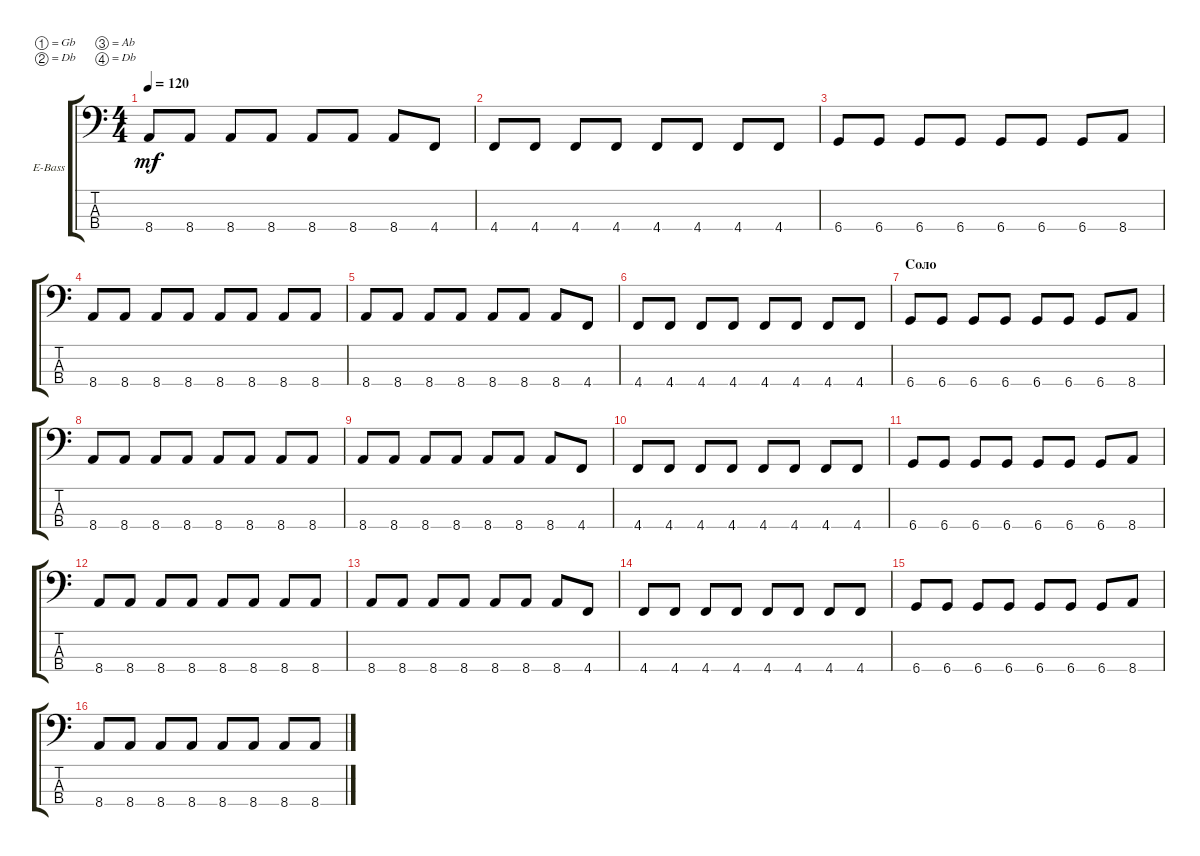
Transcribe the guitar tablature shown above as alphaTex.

\defaultSystemsLayout 4
\bracketExtendMode groupsimilarinstruments
\firstSystemTrackNameOrientation horizontal
\otherSystemsTrackNameOrientation horizontal
\track ("Electric Bass" "E-Bass") {instrument electricbassfinger}
\staff {score tabs}
\tuning (Gb2 Db2 Ab1 Db1)
\ts (4 4)
\tempo 120
\clef f4
\ks c
8.4.8{dy mf} 8.4.8 8.4.8 8.4.8 8.4.8 8.4.8 8.4.8 4.4.8 |
4.4.8 4.4.8 4.4.8 4.4.8 4.4.8 4.4.8 4.4.8 4.4.8 |
6.4.8 6.4.8 6.4.8 6.4.8 6.4.8 6.4.8 6.4.8 8.4.8 |
8.4.8 8.4.8 8.4.8 8.4.8 8.4.8 8.4.8 8.4.8 8.4.8 |
8.4.8 8.4.8 8.4.8 8.4.8 8.4.8 8.4.8 8.4.8 4.4.8 |
4.4.8 4.4.8 4.4.8 4.4.8 4.4.8 4.4.8 4.4.8 4.4.8 |
\section ("" "Соло")
6.4.8 6.4.8 6.4.8 6.4.8 6.4.8 6.4.8 6.4.8 8.4.8 |
8.4.8 8.4.8 8.4.8 8.4.8 8.4.8 8.4.8 8.4.8 8.4.8 |
8.4.8 8.4.8 8.4.8 8.4.8 8.4.8 8.4.8 8.4.8 4.4.8 |
4.4.8 4.4.8 4.4.8 4.4.8 4.4.8 4.4.8 4.4.8 4.4.8 |
6.4.8 6.4.8 6.4.8 6.4.8 6.4.8 6.4.8 6.4.8 8.4.8 |
8.4.8 8.4.8 8.4.8 8.4.8 8.4.8 8.4.8 8.4.8 8.4.8 |
8.4.8 8.4.8 8.4.8 8.4.8 8.4.8 8.4.8 8.4.8 4.4.8 |
4.4.8 4.4.8 4.4.8 4.4.8 4.4.8 4.4.8 4.4.8 4.4.8 |
6.4.8 6.4.8 6.4.8 6.4.8 6.4.8 6.4.8 6.4.8 8.4.8 |
8.4.8 8.4.8 8.4.8 8.4.8 8.4.8 8.4.8 8.4.8 8.4.8
